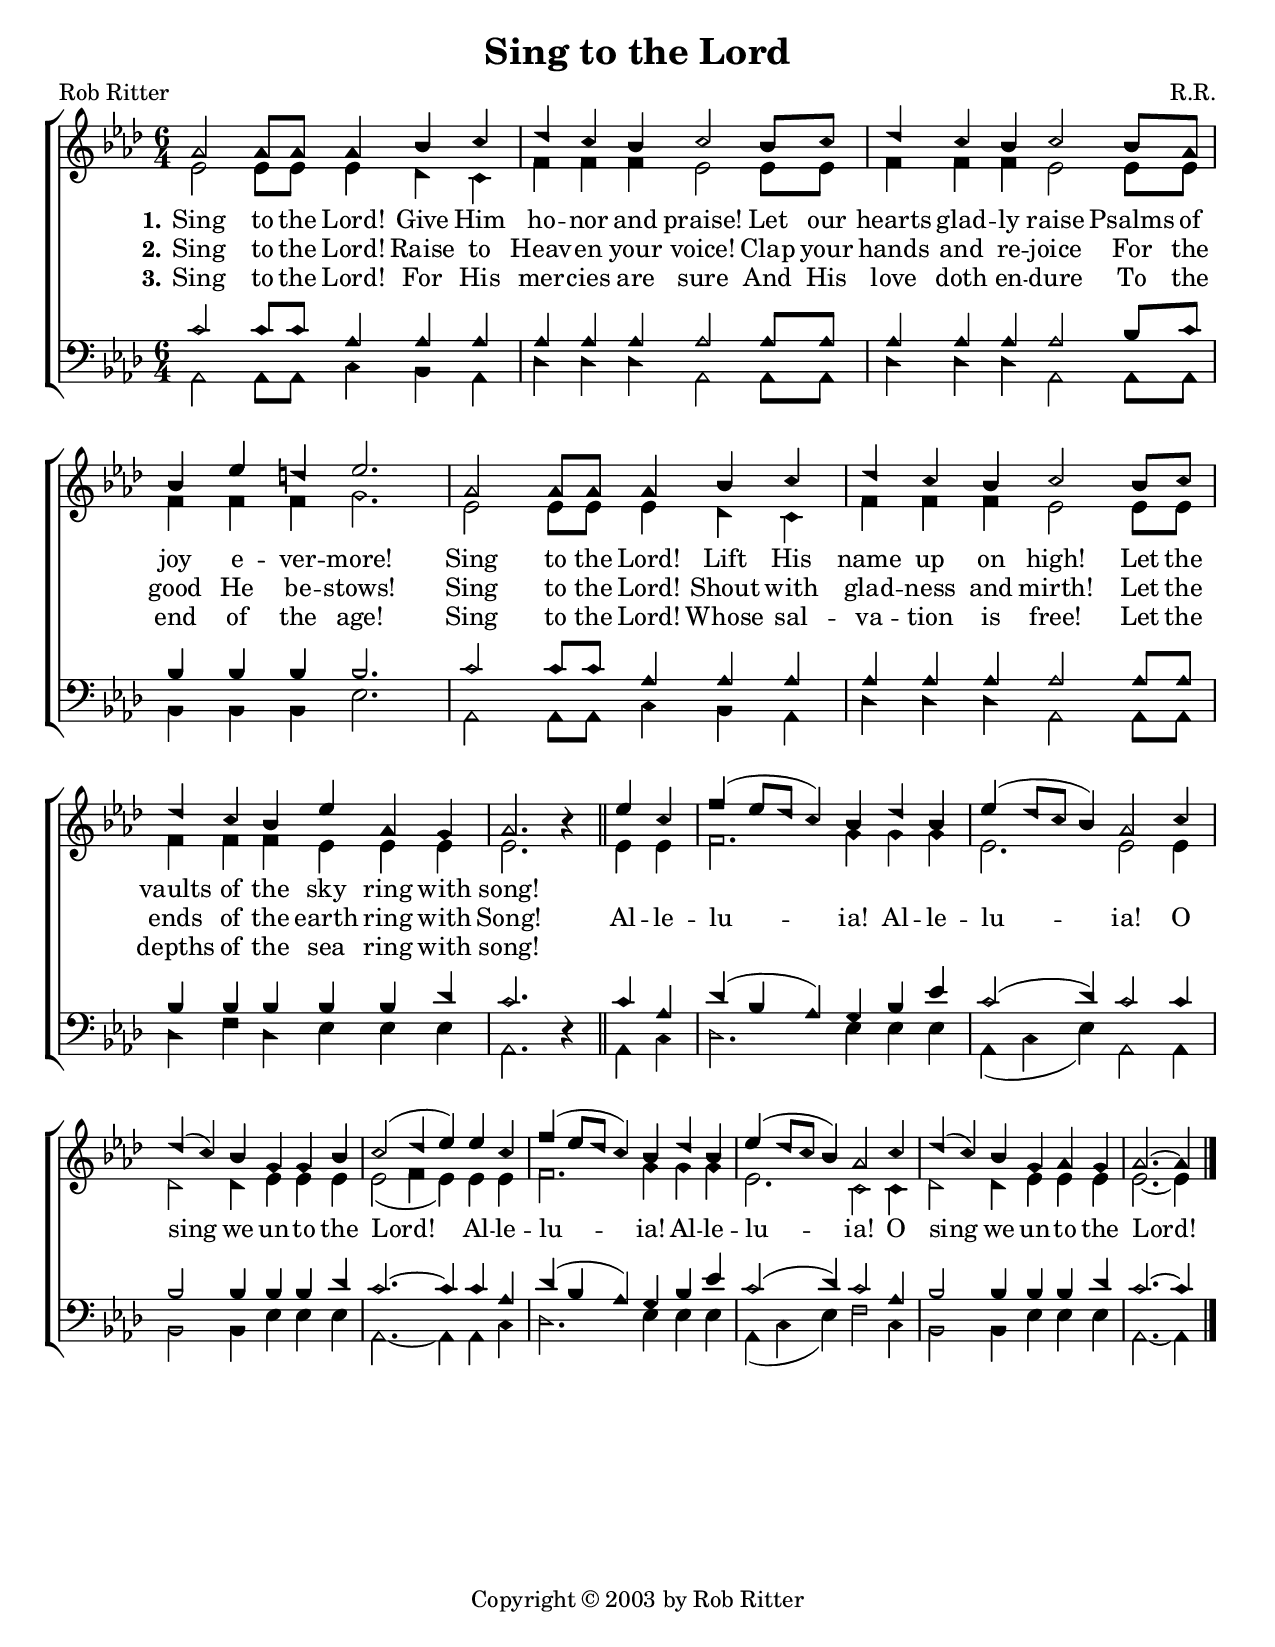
\version "2.18.2"

\header {
 	title = "Sing to the Lord"
 	composer = "R.R."
 	poet = "Rob Ritter"
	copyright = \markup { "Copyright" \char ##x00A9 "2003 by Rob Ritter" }
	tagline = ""
}


\paper {
	#(set-paper-size "letter")
	indent = 0
  page-count = #1
}


global = {
 	\key aes \major
 	\time 6/4
	\aikenHeads
  \large
  \override Score.BarNumber.break-visibility = ##(#f #f #f)
 	%\partial 4
}


soprano = \relative c'' {
 	\global
	aes2 aes8 aes aes4 bes c | des c  bes c2 bes8 c |
  des4 c bes c2 bes8 aes | bes4 ees d ees2. |
	aes,2 aes8 aes aes4 bes c | des c  bes c2 bes8 c |
  des4 c bes ees aes, g | aes2. b4\rest
	\bar "||"
	ees c | f( ees8 des c4) bes des bes | ees( des8 c bes4) aes2 
  c4 | des( c) bes g g bes | c2( des4 ees)
	ees c | f( ees8 des c4) bes des bes | ees( des8 c bes4) aes2 
  c4 | des( c) bes g aes g | aes2.~ aes4	
	\bar "|."
}


alto = \relative c' {
	\global
	ees2 ees8 ees ees4 des c | f f f ees2 ees8 ees8 |
  f4 f f ees2 ees8 ees | f4 f f g2. |
  ees2 ees8 ees ees4 des c | f f f ees2 ees8 ees8 |
  f4 f f ees ees ees | ees2. s4
  %\bar "||" \break
  ees ees | f2. g4 g g | ees2. ees2
  ees4 | des2 des4 ees ees ees | ees2( f4 ees)
  ees ees | f2. g4 g g | ees2. c2
  c4 | des2 des4 ees ees ees | ees2.~ ees4
}


tenor = \relative c' {
	\global
	\clef "bass"
	c2 c8 c aes4 aes aes | aes aes aes aes2 aes8 aes |
  aes4 aes aes aes2 bes8 c | bes4 bes bes bes2. |
  c2 c8 c aes4 aes aes | aes aes aes aes2 aes8 aes |
  bes4 bes bes bes bes des | c2. s4 
  %\bar "||" \break
  c aes | des( bes aes) g bes ees | c2( des4) c2
  c4 | bes2 bes4 bes bes des | c2.~ c4
  c aes | des( bes aes) g bes ees | c2( des4) c2
  aes4 | bes2 bes4 bes bes des | c2.~ c4
}


bass = \relative c {
	\global
	\clef "bass"
	aes2 aes8 aes c4 bes aes | des des des aes2 aes8 aes |
  des4 des des aes2 aes8 aes | bes4 bes bes ees2. |
  aes,2 aes8 aes c4 bes aes | des des des aes2 aes8 aes |
  des4 f des ees ees ees | aes,2. d4\rest
  %\bar "||" \break
  aes c | des2. ees4 ees ees | aes,( c ees) aes,2
  aes4 | bes2 bes4 ees ees ees | aes,2.~ aes4
  aes c | des2. ees4 ees ees | aes,( c ees) f2
  c4 | bes2 bes4 ees ees ees | aes,2.~ aes4
}


verseOne = \lyricmode {
	\set stanza = "1."
	Sing to the Lord! Give Him ho -- nor and praise!
	Let our hearts glad -- ly raise Psalms of joy e -- ver -- more!
	Sing to the Lord! Lift His name up on high!
	Let the vaults of the sky ring with song!
}


verseTwo = \lyricmode {
	\set stanza = "2."
	Sing to the Lord! Raise to Heav -- en your voice!
  Clap your hands and re -- joice For the good He be -- stows!
  Sing to the Lord! Shout with glad -- ness and mirth!
  Let the ends of the earth ring with Song!
	Al -- le -- lu -- ia! Al -- le -- lu -- ia!
	O sing we un -- to the Lord!
	Al -- le -- lu -- ia! Al -- le -- lu -- ia!
	O sing we un -- to the Lord!
}


verseThree = \lyricmode {
	\set stanza = "3."
	Sing to the Lord! For His mer -- cies are sure
  And His love doth en -- dure To the end of the age!
  Sing to the Lord! Whose sal -- va -- tion is free!
  Let the depths of the sea ring with song!
}


\score{
	\new ChoirStaff <<
		\new Staff \with {midiInstrument = #"acoustic grand"} <<
			\new Voice = "soprano" {\voiceOne \soprano}
			\new Voice = "alto" {\voiceTwo \alto}
		>>
		
		\new Lyrics {
			\lyricsto "soprano" \verseOne
		}
		\new Lyrics {
			\lyricsto "soprano" \verseTwo
		}
		\new Lyrics {
			\lyricsto "soprano" \verseThree
		}
		
		\new Staff  \with {midiInstrument = #"acoustic grand"}<<
			\new Voice = "tenor" {\voiceThree \tenor}
			\new Voice = "bass" {\voiceFour \bass}
		>>
		
	>>
	
	\layout{}
	\midi{
		\tempo 2 = 90
	}
}
